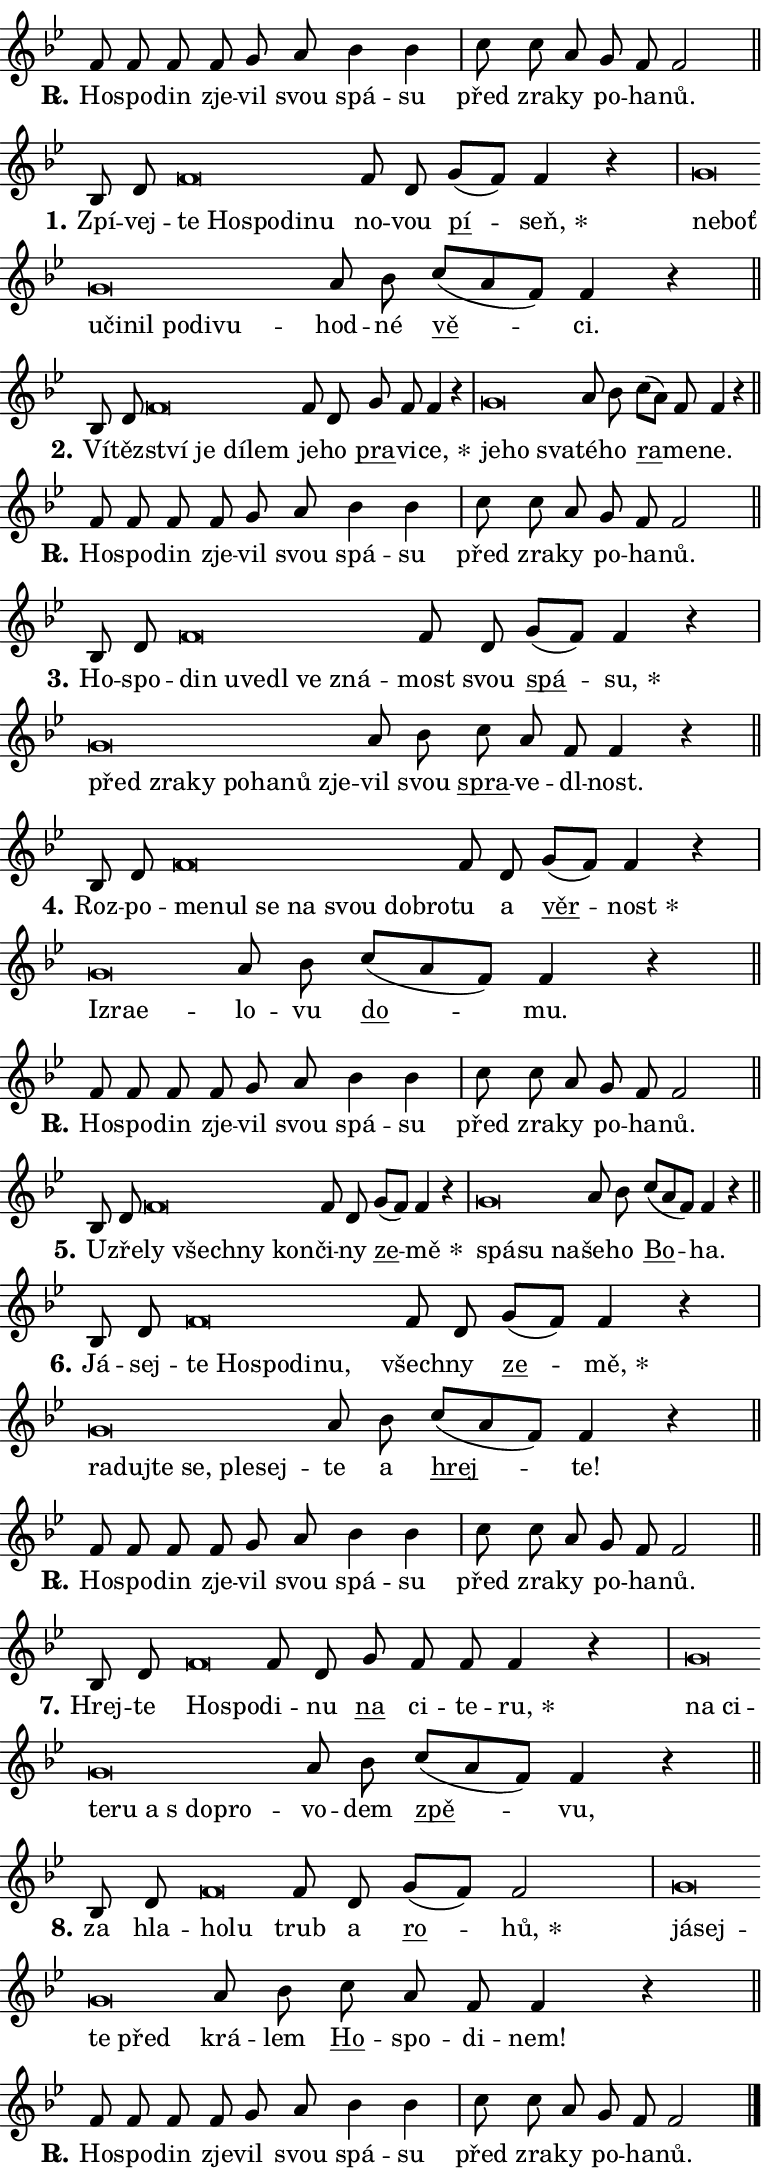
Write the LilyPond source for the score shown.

\version "2.24.0"
\header { tagline = "" }
\paper {
  indent = 0\cm
  top-margin = 0\cm
  right-margin = 0.13\cm % to fit lyric hyphens
  bottom-margin = 0\cm
  left-margin = 0\cm
  paper-width = 13\cm
  page-breaking = #ly:one-page-breaking
  system-system-spacing.basic-distance = #11
  score-system-spacing.basic-distance = #11
  ragged-last = ##f
}


%% Author: Thomas Morley
%% https://lists.gnu.org/archive/html/lilypond-user/2020-05/msg00002.html
#(define (line-position grob)
"Returns position of @var[grob} in current system:
   @code{'start}, if at first time-step
   @code{'end}, if at last time-step
   @code{'middle} otherwise
"
  (let* ((col (ly:item-get-column grob))
         (ln (ly:grob-object col 'left-neighbor))
         (rn (ly:grob-object col 'right-neighbor))
         (col-to-check-left (if (ly:grob? ln) ln col))
         (col-to-check-right (if (ly:grob? rn) rn col))
         (break-dir-left
           (and
             (ly:grob-property col-to-check-left 'non-musical #f)
             (ly:item-break-dir col-to-check-left)))
         (break-dir-right
           (and
             (ly:grob-property col-to-check-right 'non-musical #f)
             (ly:item-break-dir col-to-check-right))))
        (cond ((eqv? 1 break-dir-left) 'start)
              ((eqv? -1 break-dir-right) 'end)
              (else 'middle))))

#(define (tranparent-at-line-position vctor)
  (lambda (grob)
  "Relying on @code{line-position} select the relevant enry from @var{vctor}.
Used to determine transparency,"
    (case (line-position grob)
      ((end) (not (vector-ref vctor 0)))
      ((middle) (not (vector-ref vctor 1)))
      ((start) (not (vector-ref vctor 2))))))

noteHeadBreakVisibility =
#(define-music-function (break-visibility)(vector?)
"Makes @code{NoteHead}s transparent relying on @var{break-visibility}"
#{
  \override NoteHead.transparent =
    #(tranparent-at-line-position break-visibility)
#})

#(define delete-ledgers-for-transparent-note-heads
  (lambda (grob)
    "Reads whether a @code{NoteHead} is transparent.
If so this @code{NoteHead} is removed from @code{'note-heads} from
@var{grob}, which is supposed to be @code{LedgerLineSpanner}.
As a result ledgers are not printed for this @code{NoteHead}"
    (let* ((nhds-array (ly:grob-object grob 'note-heads))
           (nhds-list
             (if (ly:grob-array? nhds-array)
                 (ly:grob-array->list nhds-array)
                 '()))
           ;; Relies on the transparent-property being done before
           ;; Staff.LedgerLineSpanner.after-line-breaking is executed.
           ;; This is fragile ...
           (to-keep
             (remove
               (lambda (nhd)
                 (ly:grob-property nhd 'transparent #f))
               nhds-list)))
      ;; TODO find a better method to iterate over grob-arrays, similiar
      ;; to filter/remove etc for lists
      ;; For now rebuilt from scratch
      (set! (ly:grob-object grob 'note-heads)  '())
      (for-each
        (lambda (nhd)
          (ly:pointer-group-interface::add-grob grob 'note-heads nhd))
        to-keep))))

squashNotes = {
  \override NoteHead.X-extent = #'(-0.2 . 0.2)
  \override NoteHead.Y-extent = #'(-0.75 . 0)
  \override NoteHead.stencil =
    #(lambda (grob)
       (let ((pos (ly:grob-property grob 'staff-position)))
         (begin
           (if (< pos -7) (display "ERROR: Lower brevis then expected\n") (display ""))
           (if (<= pos -6) ly:text-interface::print ly:note-head::print))))
}
unSquashNotes = {
  \revert NoteHead.X-extent
  \revert NoteHead.Y-extent
  \revert NoteHead.stencil
}

hideNotes = \noteHeadBreakVisibility #begin-of-line-visible
unHideNotes = \noteHeadBreakVisibility #all-visible

% work-around for resetting accidentals
% https://lilypond.org/doc/v2.23/Documentation/notation/displaying-rhythms#unmetered-music
cadenzaMeasure = {
  \cadenzaOff
  \partial 1024 s1024
  \cadenzaOn
}

#(define-markup-command (accent layout props text) (markup?)
  "Underline accented syllable"
  (interpret-markup layout props
    #{\markup \override #'(offset . 4.3) \underline { #text }#}))

responsum = \markup \concat {
  "R" \hspace #-1.05 \path #0.1 #'((moveto 0 0.07) (lineto 0.9 0.8)) \hspace #0.05 "."
}

spaceSize = #0.6828661417322834 % exact space size for TeX Gyre Schola

\layout {
  \context {
    \Staff
    \remove "Time_signature_engraver"
    \override LedgerLineSpanner.after-line-breaking = #delete-ledgers-for-transparent-note-heads
  }
  \context {
    \Lyrics {
      \override LyricSpace.minimum-distance = \spaceSize
      \override LyricText.font-name = #"TeX Gyre Schola"
      \override LyricText.font-size = 1
      \override StanzaNumber.font-name = #"TeX Gyre Schola Bold"
      \override StanzaNumber.font-size = 1
    }
  }
  \context {
    \Score 
    \override NoteHead.text =
      #(lambda (grob) 
        (let ((pos (ly:grob-property grob 'staff-position)))
          #{\markup {
            \combine
              \halign #-0.55 \raise #(if (= pos -6) 0 0.5) \override #'(thickness . 2) \draw-line #'(3.2 . 0)
              \musicglyph "noteheads.sM1"
          }#}))
  }
}

% magnetic-lyrics.ily
%
%   written by
%     Jean Abou Samra <jean@abou-samra.fr>
%     Werner Lemberg <wl@gnu.org>
%
%   adapted by
%     Jiri Hon <jiri.hon@gmail.com>
%
% Version 2022-Apr-15

% https://www.mail-archive.com/lilypond-user@gnu.org/msg149350.html

#(define (Left_hyphen_pointer_engraver context)
   "Collect syllable-hyphen-syllable occurrences in lyrics and store
them in properties.  This engraver only looks to the left.  For
example, if the lyrics input is @code{foo -- bar}, it does the
following.

@itemize @bullet
@item
Set the @code{text} property of the @code{LyricHyphen} grob between
@q{foo} and @q{bar} to @code{foo}.

@item
Set the @code{left-hyphen} property of the @code{LyricText} grob with
text @q{foo} to the @code{LyricHyphen} grob between @q{foo} and
@q{bar}.
@end itemize

Use this auxiliary engraver in combination with the
@code{lyric-@/text::@/apply-@/magnetic-@/offset!} hook."
   (let ((hyphen #f)
         (text #f))
     (make-engraver
      (acknowledgers
       ((lyric-syllable-interface engraver grob source-engraver)
        (set! text grob)))
      (end-acknowledgers
       ((lyric-hyphen-interface engraver grob source-engraver)
        ;(when (not (grob::has-interface grob 'lyric-space-interface))
          (set! hyphen grob)));)
      ((stop-translation-timestep engraver)
       (when (and text hyphen)
         (ly:grob-set-object! text 'left-hyphen hyphen))
       (set! text #f)
       (set! hyphen #f)))))

#(define (lyric-text::apply-magnetic-offset! grob)
   "If the space between two syllables is less than the value in
property @code{LyricText@/.details@/.squash-threshold}, move the right
syllable to the left so that it gets concatenated with the left
syllable.

Use this function as a hook for
@code{LyricText@/.after-@/line-@/breaking} if the
@code{Left_@/hyphen_@/pointer_@/engraver} is active."
   (let ((hyphen (ly:grob-object grob 'left-hyphen #f)))
     (when hyphen
       (let ((left-text (ly:spanner-bound hyphen LEFT)))
         (when (grob::has-interface left-text 'lyric-syllable-interface)
           (let* ((common (ly:grob-common-refpoint grob left-text X))
                  (this-x-ext (ly:grob-extent grob common X))
                  (left-x-ext
                   (begin
                     ;; Trigger magnetism for left-text.
                     (ly:grob-property left-text 'after-line-breaking)
                     (ly:grob-extent left-text common X)))
                  ;; `delta` is the gap width between two syllables.
                  (delta (- (interval-start this-x-ext)
                            (interval-end left-x-ext)))
                  (details (ly:grob-property grob 'details))
                  (threshold (assoc-get 'squash-threshold details 0.2)))
             (when (< delta threshold)
               (let* (;; We have to manipulate the input text so that
                      ;; ligatures crossing syllable boundaries are not
                      ;; disabled.  For languages based on the Latin
                      ;; script this is essentially a beautification.
                      ;; However, for non-Western scripts it can be a
                      ;; necessity.
                      (lt (ly:grob-property left-text 'text))
                      (rt (ly:grob-property grob 'text))
                      (is-space (grob::has-interface hyphen 'lyric-space-interface))
                      (space (if is-space " " ""))
                      (extra-delta (if is-space spaceSize 0))
                      ;; Append new syllable.
                      (ltrt-space (if (and (string? lt) (string? rt))
                                (string-append lt space rt)
                                (make-concat-markup (list lt space rt))))
                      ;; Right-align `ltrt` to the right side.
                      (ltrt-space-markup (grob-interpret-markup
                               grob
                               (make-translate-markup
                                (cons (interval-length this-x-ext) 0)
                                (make-right-align-markup ltrt-space)))))
                 (begin
                   ;; Don't print `left-text`.
                   (ly:grob-set-property! left-text 'stencil #f)
                   ;; Set text and stencil (which holds all collected
                   ;; syllables so far) and shift it to the left.
                   (ly:grob-set-property! grob 'text ltrt-space)
                   (ly:grob-set-property! grob 'stencil ltrt-space-markup)
                   (ly:grob-translate-axis! grob (- (- delta extra-delta)) X))))))))))


#(define (lyric-hyphen::displace-bounds-first grob)
   ;; Make very sure this callback isn't triggered too early.
   (let ((left (ly:spanner-bound grob LEFT))
         (right (ly:spanner-bound grob RIGHT)))
     (ly:grob-property left 'after-line-breaking)
     (ly:grob-property right 'after-line-breaking)
     (ly:lyric-hyphen::print grob)))

squashThreshold = #0.4

\layout {
  \context {
    \Lyrics
    \consists #Left_hyphen_pointer_engraver
    \override LyricText.after-line-breaking =
      #lyric-text::apply-magnetic-offset!
    \override LyricHyphen.stencil = #lyric-hyphen::displace-bounds-first
    \override LyricText.details.squash-threshold = \squashThreshold
    \override LyricHyphen.minimum-distance = 0
    \override LyricHyphen.minimum-length = \squashThreshold
  }
}

squashText = \override LyricText.details.squash-threshold = 9999
unSquashText = \override LyricText.details.squash-threshold = \squashThreshold

leftText = \override LyricText.self-alignment-X = #LEFT
unLeftText = \revert LyricText.self-alignment-X

starOffset = #(lambda (grob) 
                (let ((x_offset (ly:self-alignment-interface::aligned-on-x-parent grob)))
                  (if (= x_offset 0) 0 (+ x_offset 1.2))))

star = #(define-music-function (syllable)(string?)
"Append star separator at the end of a syllable"
#{
  \once \override LyricText.X-offset = #starOffset
  \lyricmode { \markup {
    #syllable
    \override #'((font-name . "TeX Gyre Schola Bold")) \hspace #0.2 \lower #0.65 \larger "*"
  } }
#})

starAccent = #(define-music-function (syllable)(string?)
"Append star separator at the end of a syllable and make accent"
#{
  \once \override LyricText.X-offset = #starOffset
  \lyricmode { \markup {
    \accent #syllable
    \override #'((font-name . "TeX Gyre Schola Bold")) \hspace #0.2 \lower #0.65 \larger "*"
  } }
#})

breath = #(define-music-function (syllable)(string?)
"Append breathing indicator at the end of a syllable"
#{
  \lyricmode { \markup { #syllable "+" } }
#})

optionalBreath = #(define-music-function (syllable)(string?)
"Append optional breathing indicator at the end of a syllable"
#{
  \lyricmode { \markup { #syllable "(+)" } }
#})


\score {
    <<
        \new Voice = "melody" { \cadenzaOn \key bes \major \relative { f'8 f f f g a \bar "" bes4 bes \cadenzaMeasure \bar "|" c8 c a \bar "" g f f2 \cadenzaMeasure \bar "||" \break } }
        \new Lyrics \lyricsto "melody" { \lyricmode { \set stanza = \responsum
Ho -- spo -- din zje -- vil svou spá -- su před zra -- ky po -- ha -- nů. } }
    >>
    \layout {}
}

\score {
    <<
        \new Voice = "melody" { \cadenzaOn \key bes \major \relative { bes8 d \bar "" \squashNotes f\breve*1/16 \hideNotes \breve*1/16 \bar "" \breve*1/16 \bar "" \breve*1/16 \breve*1/16 \bar "" \unHideNotes \unSquashNotes f8 d \bar "" g[( f)] f4 r \cadenzaMeasure \bar "|" \squashNotes g\breve*1/16 \hideNotes \breve*1/16 \bar "" \breve*1/16 \bar "" \breve*1/16 \bar "" \breve*1/16 \bar "" \breve*1/16 \bar "" \breve*1/16 \breve*1/16 \bar "" \unHideNotes \unSquashNotes a8 bes \bar "" c[( a f)] f4 r \cadenzaMeasure \bar "||" \break } }
        \new Lyrics \lyricsto "melody" { \lyricmode { \set stanza = "1."
Zpí -- vej -- \leftText te \squashText Ho -- spo -- di -- nu \unLeftText \unSquashText no -- vou \markup \accent pí -- \star seň, \leftText ne -- \squashText boť u -- či -- nil po -- di -- vu -- \unLeftText \unSquashText hod -- né \markup \accent vě -- ci. } }
    >>
    \layout {}
}

\score {
    <<
        \new Voice = "melody" { \cadenzaOn \key bes \major \relative { bes8 d \bar "" \squashNotes f\breve*1/16 \hideNotes \breve*1/16 \bar "" \breve*1/16 \breve*1/16 \bar "" \unHideNotes \unSquashNotes f8 d \bar "" g f f4 r \cadenzaMeasure \bar "|" \squashNotes g\breve*1/16 \hideNotes \breve*1/16 \breve*1/16 \bar "" \unHideNotes \unSquashNotes a8 bes \bar "" c[( a)] f f4 r \cadenzaMeasure \bar "||" \break } }
        \new Lyrics \lyricsto "melody" { \lyricmode { \set stanza = "2."
Ví -- těz -- \leftText ství \squashText je dí -- lem \unLeftText \unSquashText je -- ho \markup \accent pra -- vi -- \star ce, \leftText je -- \squashText ho sva -- \unLeftText \unSquashText té -- ho \markup \accent ra -- me -- ne. } }
    >>
    \layout {}
}

\score {
    <<
        \new Voice = "melody" { \cadenzaOn \key bes \major \relative { f'8 f f f g a \bar "" bes4 bes \cadenzaMeasure \bar "|" c8 c a \bar "" g f f2 \cadenzaMeasure \bar "||" \break } }
        \new Lyrics \lyricsto "melody" { \lyricmode { \set stanza = \responsum
Ho -- spo -- din zje -- vil svou spá -- su před zra -- ky po -- ha -- nů. } }
    >>
    \layout {}
}

\score {
    <<
        \new Voice = "melody" { \cadenzaOn \key bes \major \relative { bes8 d \bar "" \squashNotes f\breve*1/16 \hideNotes \breve*1/16 \bar "" \breve*1/16 \bar "" \breve*1/16 \bar "" \breve*1/16 \breve*1/16 \bar "" \unHideNotes \unSquashNotes f8 d \bar "" g[( f)] f4 r \cadenzaMeasure \bar "|" \squashNotes g\breve*1/16 \hideNotes \breve*1/16 \bar "" \breve*1/16 \bar "" \breve*1/16 \bar "" \breve*1/16 \bar "" \breve*1/16 \breve*1/16 \bar "" \unHideNotes \unSquashNotes a8 bes \bar "" c a f f4 r \cadenzaMeasure \bar "||" \break } }
        \new Lyrics \lyricsto "melody" { \lyricmode { \set stanza = "3."
Ho -- spo -- \leftText din \squashText u -- ve -- dl ve zná -- \unLeftText \unSquashText most svou \markup \accent spá -- \star su, \leftText před \squashText zra -- ky po -- ha -- nů zje -- \unLeftText \unSquashText vil svou \markup \accent spra -- ve -- dl -- nost. } }
    >>
    \layout {}
}

\score {
    <<
        \new Voice = "melody" { \cadenzaOn \key bes \major \relative { bes8 d \bar "" \squashNotes f\breve*1/16 \hideNotes \breve*1/16 \bar "" \breve*1/16 \bar "" \breve*1/16 \bar "" \breve*1/16 \bar "" \breve*1/16 \breve*1/16 \bar "" \unHideNotes \unSquashNotes f8 d \bar "" g[( f)] f4 r \cadenzaMeasure \bar "|" \squashNotes g\breve*1/16 \hideNotes \breve*1/16 \breve*1/16 \bar "" \unHideNotes \unSquashNotes a8 bes \bar "" c[( a f)] f4 r \cadenzaMeasure \bar "||" \break } }
        \new Lyrics \lyricsto "melody" { \lyricmode { \set stanza = "4."
Roz -- po -- \leftText me -- \squashText nul se na svou dob -- ro -- \unLeftText \unSquashText tu a \markup \accent věr -- \star nost \leftText Iz -- \squashText ra -- e -- \unLeftText \unSquashText lo -- vu \markup \accent do -- mu. } }
    >>
    \layout {}
}

\score {
    <<
        \new Voice = "melody" { \cadenzaOn \key bes \major \relative { f'8 f f f g a \bar "" bes4 bes \cadenzaMeasure \bar "|" c8 c a \bar "" g f f2 \cadenzaMeasure \bar "||" \break } }
        \new Lyrics \lyricsto "melody" { \lyricmode { \set stanza = \responsum
Ho -- spo -- din zje -- vil svou spá -- su před zra -- ky po -- ha -- nů. } }
    >>
    \layout {}
}

\score {
    <<
        \new Voice = "melody" { \cadenzaOn \key bes \major \relative { bes8 d \bar "" \squashNotes f\breve*1/16 \hideNotes \breve*1/16 \bar "" \breve*1/16 \breve*1/16 \bar "" \unHideNotes \unSquashNotes f8 d \bar "" g[( f)] f4 r \cadenzaMeasure \bar "|" \squashNotes g\breve*1/16 \hideNotes \breve*1/16 \breve*1/16 \bar "" \unHideNotes \unSquashNotes a8 bes \bar "" c[( a f)] f4 r \cadenzaMeasure \bar "||" \break } }
        \new Lyrics \lyricsto "melody" { \lyricmode { \set stanza = "5."
U -- zře -- \leftText ly \squashText všech -- ny kon -- \unLeftText \unSquashText či -- ny \markup \accent ze -- \star mě \leftText spá -- \squashText su na -- \unLeftText \unSquashText še -- ho \markup \accent Bo -- ha. } }
    >>
    \layout {}
}

\score {
    <<
        \new Voice = "melody" { \cadenzaOn \key bes \major \relative { bes8 d \bar "" \squashNotes f\breve*1/16 \hideNotes \breve*1/16 \bar "" \breve*1/16 \bar "" \breve*1/16 \breve*1/16 \bar "" \unHideNotes \unSquashNotes f8 d \bar "" g[( f)] f4 r \cadenzaMeasure \bar "|" \squashNotes g\breve*1/16 \hideNotes \breve*1/16 \bar "" \breve*1/16 \bar "" \breve*1/16 \bar "" \breve*1/16 \breve*1/16 \bar "" \unHideNotes \unSquashNotes a8 bes \bar "" c[( a f)] f4 r \cadenzaMeasure \bar "||" \break } }
        \new Lyrics \lyricsto "melody" { \lyricmode { \set stanza = "6."
Já -- sej -- \leftText te \squashText Ho -- spo -- di -- nu, \unLeftText \unSquashText všech -- ny \markup \accent ze -- \star mě, \leftText ra -- \squashText duj -- te se, ple -- sej -- \unLeftText \unSquashText te a \markup \accent hrej -- te! } }
    >>
    \layout {}
}

\score {
    <<
        \new Voice = "melody" { \cadenzaOn \key bes \major \relative { f'8 f f f g a \bar "" bes4 bes \cadenzaMeasure \bar "|" c8 c a \bar "" g f f2 \cadenzaMeasure \bar "||" \break } }
        \new Lyrics \lyricsto "melody" { \lyricmode { \set stanza = \responsum
Ho -- spo -- din zje -- vil svou spá -- su před zra -- ky po -- ha -- nů. } }
    >>
    \layout {}
}

\score {
    <<
        \new Voice = "melody" { \cadenzaOn \key bes \major \relative { bes8 d \bar "" \squashNotes f\breve*1/16 \hideNotes \breve*1/16 \bar "" \unHideNotes \unSquashNotes f8 d \bar "" g f f f4 r \cadenzaMeasure \bar "|" \squashNotes g\breve*1/16 \hideNotes \breve*1/16 \bar "" \breve*1/16 \bar "" \breve*1/16 \bar "" \breve*1/16 \bar "" \breve*1/16 \breve*1/16 \bar "" \unHideNotes \unSquashNotes a8 bes \bar "" c[( a f)] f4 r \cadenzaMeasure \bar "||" \break } }
        \new Lyrics \lyricsto "melody" { \lyricmode { \set stanza = "7."
Hrej -- te \leftText Ho -- \squashText spo -- \unLeftText \unSquashText di -- nu \markup \accent na ci -- te -- \star ru, \leftText na \squashText ci -- te -- ru a "s do" -- pro -- \unLeftText \unSquashText vo -- dem \markup \accent zpě -- vu, } }
    >>
    \layout {}
}

\score {
    <<
        \new Voice = "melody" { \cadenzaOn \key bes \major \relative { bes8 d \bar "" \squashNotes f\breve*1/16 \hideNotes \breve*1/16 \bar "" \unHideNotes \unSquashNotes f8 d \bar "" g[( f)] f2 \cadenzaMeasure \bar "|" \squashNotes g\breve*1/16 \hideNotes \breve*1/16 \bar "" \breve*1/16 \breve*1/16 \bar "" \unHideNotes \unSquashNotes a8 bes \bar "" c a f f4 r \cadenzaMeasure \bar "||" \break } }
        \new Lyrics \lyricsto "melody" { \lyricmode { \set stanza = "8."
za hla -- \leftText ho -- \squashText lu \unLeftText \unSquashText trub a \markup \accent ro -- \star hů, \leftText já -- \squashText sej -- te před \unLeftText \unSquashText krá -- lem \markup \accent Ho -- spo -- di -- nem! } }
    >>
    \layout {}
}

\score {
    <<
        \new Voice = "melody" { \cadenzaOn \key bes \major \relative { f'8 f f f g a \bar "" bes4 bes \cadenzaMeasure \bar "|" c8 c a \bar "" g f f2 \cadenzaMeasure \bar "||" \break } \bar "|." }
        \new Lyrics \lyricsto "melody" { \lyricmode { \set stanza = \responsum
Ho -- spo -- din zje -- vil svou spá -- su před zra -- ky po -- ha -- nů. } }
    >>
    \layout {}
}
